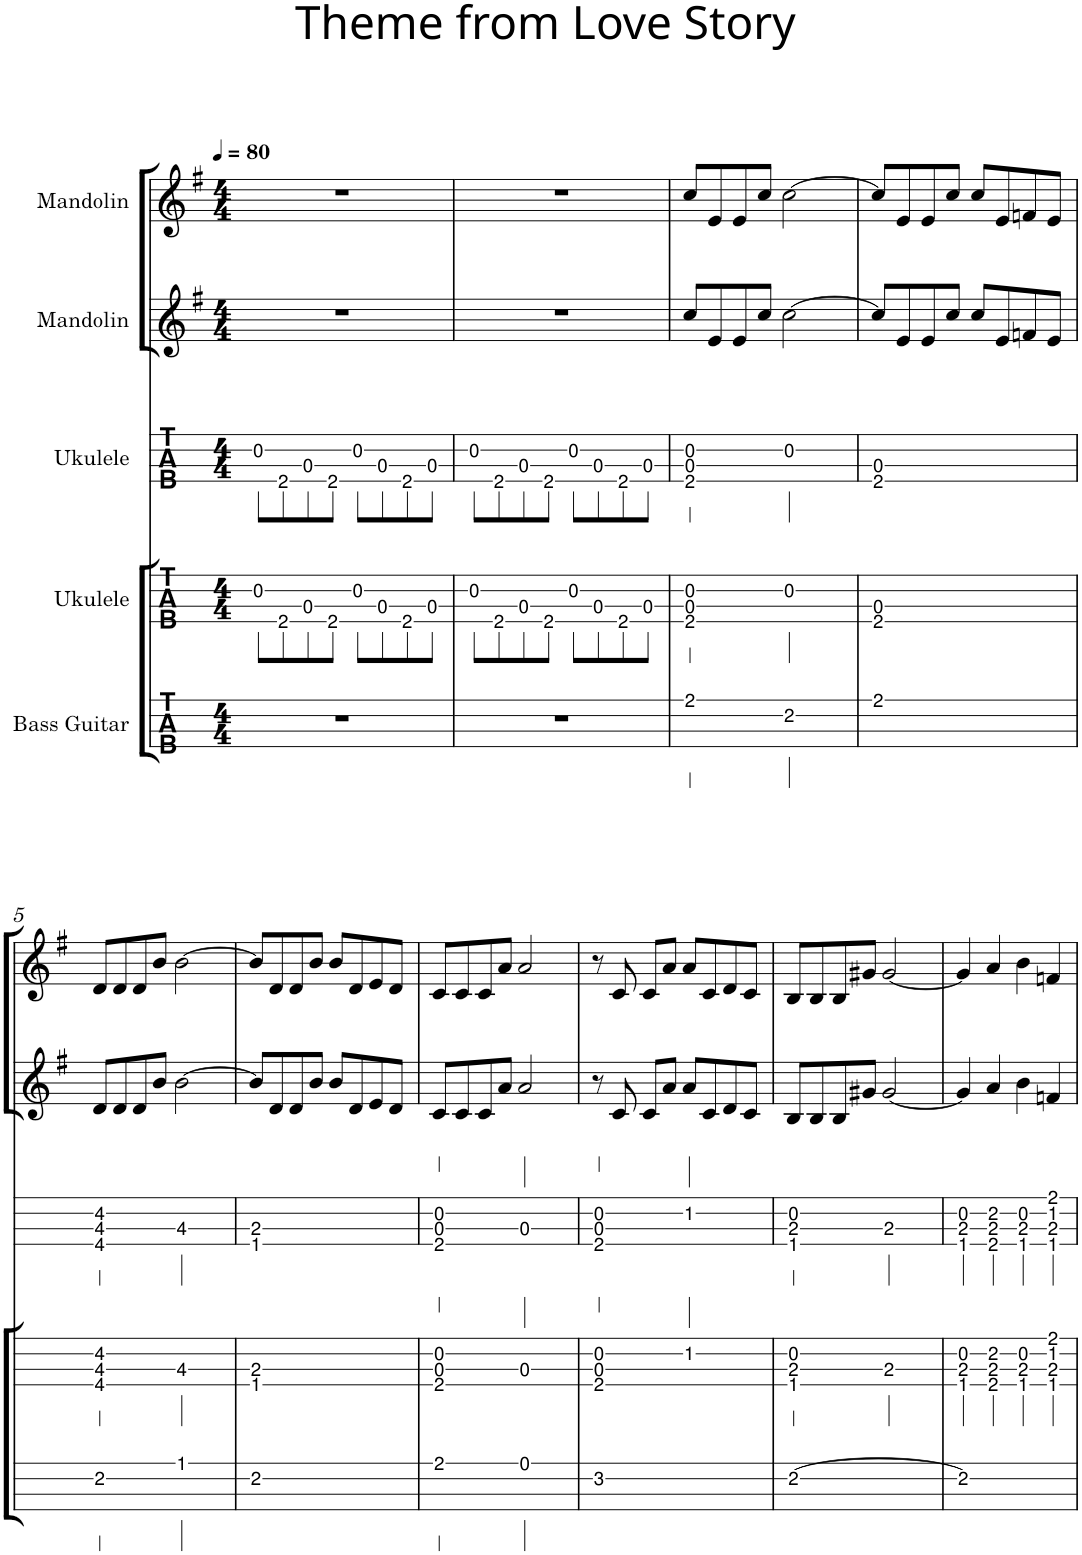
**kern	**kern	**kern	**kern	**kern
*part5	*part4	*part3	*part2	*part1
*staff5	*staff4	*staff3	*staff2	*staff1
*I"Bass Guitar	*I"Ukulele	*I"Ukulele	*I"Mandolin	*I"Mandolin
*stria4	*stria4	*stria4	*	*
*	*	*	*clefG2	*clefG2
*k[f#]	*k[f#]	*k[f#]	*k[f#]	*k[f#]
*e:	*e:	*e:	*e:	*e:
*M4/4	*M4/4	*M4/4	*M4/4	*M4/4
*MM80	*MM80	*MM80	*MM80	*MM80
=1	=1	=1	=1	=1
1r	8e\L	8e\L	1r	1r
.	8A\	8A\	.	.
.	8c\	8c\	.	.
.	8A\J	8A\J	.	.
.	8e\L	8e\L	.	.
.	8c\	8c\	.	.
.	8A\	8A\	.	.
.	8c\J	8c\J	.	.
=2	=2	=2	=2	=2
1r	8e\L	8e\L	1r	1r
.	8A\	8A\	.	.
.	8c\	8c\	.	.
.	8A\J	8A\J	.	.
.	8e\L	8e\L	.	.
.	8c\	8c\	.	.
.	8A\	8A\	.	.
.	8c\J	8c\J	.	.
=3	=3	=3	=3	=3
2AA\	2A\ 2c\ 2e\	2A\ 2c\ 2e\	8cc/L	8cc/L
.	.	.	8e/	8e/
.	.	.	8e/	8e/
.	.	.	8cc/J	8cc/J
4EE\	4e\	4e\	[2cc\	[2cc\
4ryy	4ryy	4ryy	.	.
=4	=4	=4	=4	=4
1AA	1A 1c	1A 1c	8cc/L]	8cc/L]
.	.	.	8e/	8e/
.	.	.	8e/	8e/
.	.	.	8cc/J	8cc/J
.	.	.	8cc/L	8cc/L
.	.	.	8e/	8e/
.	.	.	8fn/	8fn/
.	.	.	8e/J	8e/J
!!LO:LB:g=z
=5	=5	=5	=5	=5
2EE\	2B\ 2e\ 2g#\	2B\ 2e\ 2g#\	8d/L	8d/L
.	.	.	8d/	8d/
.	.	.	8d/	8d/
.	.	.	8b/J	8b/J
4GG#\	4e\	4e\	[2b\	[2b\
4ryy	4ryy	4ryy	.	.
=6	=6	=6	=6	=6
1EE	1G# 1d	1G# 1d	8b/L]	8b/L]
.	.	.	8d/	8d/
.	.	.	8d/	8d/
.	.	.	8b/J	8b/J
.	.	.	8b/L	8b/L
.	.	.	8d/	8d/
.	.	.	8e/	8e/
.	.	.	8d/J	8d/J
=7	=7	=7	=7	=7
*	*^	*^	*	*
2AA\	2c/ 2e/	1A	2c/ 2e/	1A	8c/L	8c/L
.	.	.	.	.	8c/	8c/
.	.	.	.	.	8c/	8c/
.	.	.	.	.	8a/J	8a/J
4GG\	4c/	.	4c/	.	2a/	2a/
4ryy	4ryy	.	4ryy	.	.	.
=8	=8	=8	=8	=8	=8	=8
1FF	2e/	1A 1c	2e/	1A 1c	8r	8r
.	.	.	.	.	8c/	8c/
.	.	.	.	.	8c/L	8c/L
.	.	.	.	.	8a/J	8a/J
.	4f/	.	4f/	.	8a/L	8a/L
.	.	.	.	.	8c/	8c/
.	4ryy	.	4ryy	.	8d/	8d/
.	.	.	.	.	8c/J	8c/J
*	*v	*v	*	*	*	*
*	*	*v	*v	*	*
=9	=9	=9	=9	=9
[1EE	2G#\ 2d\ 2e\	2G#\ 2d\ 2e\	8B/L	8B/L
.	.	.	8B/	8B/
.	.	.	8B/	8B/
.	.	.	8g#X/J	8g#X/J
.	4d\	4d\	[2g#/	[2g#/
.	4ryy	4ryy	.	.
=10	=10	=10	=10	=10
1EE]	4G#\ 4d\ 4e\	4G#\ 4d\ 4e\	4g#/]	4g#/]
.	4A\ 4d\ 4f#\	4A\ 4d\ 4f#\	4a/	4a/
.	4G#\ 4d\ 4e\	4G#\ 4d\ 4e\	4b\	4b\
.	4G#\ 4d\ 4f\ 4b\	4G#\ 4d\ 4f\ 4b\	4fn/	4fn/
=	=	=	=	=
*-	*-	*-	*-	*-
